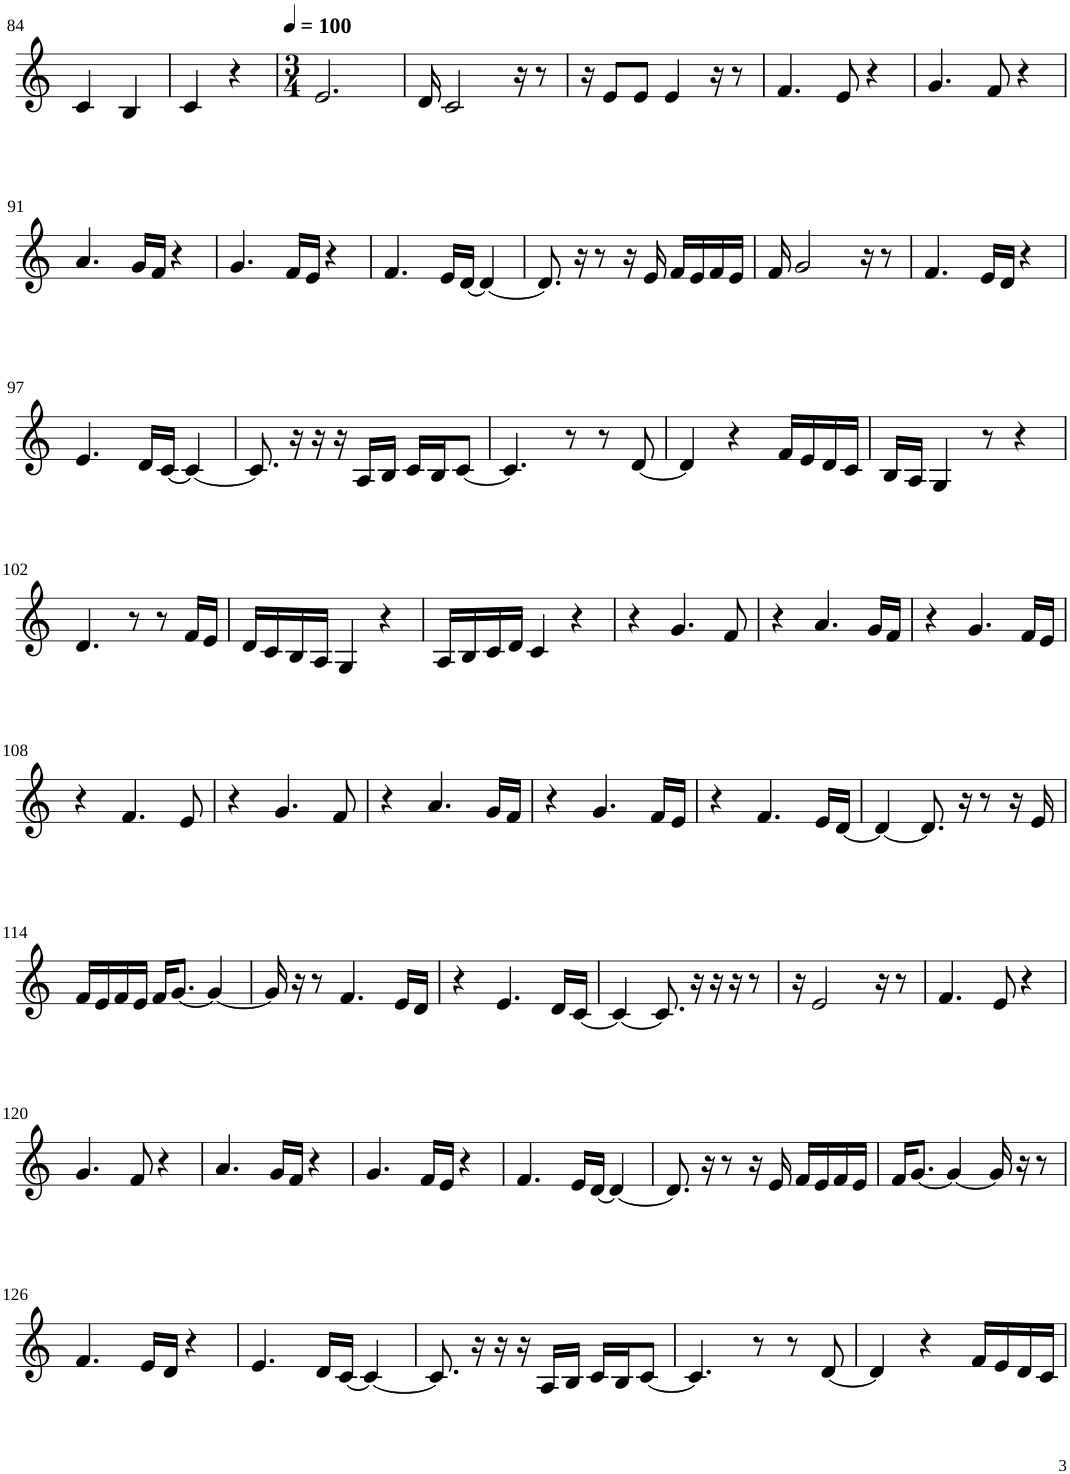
**kern
*part1
*staff1
*I"Violin
!!LO:PB:g=z
*clefG2
*k[]
*M2/4
=84
4c/
4B/
=85
4c/
4r
=86
*M3/4
*MM100
2.e/
=87
16d/
2c/
16r
8r
=88
16r
8e/L
8e/J
4e/
16r
8r
=89
4.f/
8e/
4r
=90
4.g/
8f/
4r
!!LO:LB:g=z
=91
4.a/
16g/LL
16f/JJ
4r
=92
4.g/
16f/LL
16e/JJ
4r
=93
4.f/
16e/LL
[16d/JJ
4d/_
=94
8.d/]
16r
8r
16r
16e/
16f/LL
16e/
16f/
16e/JJ
=95
16f/
2g/
16r
8r
=96
4.f/
16e/LL
16d/JJ
4r
!!LO:LB:g=z
=97
4.e/
16d/LL
[16c/JJ
4c/_
=98
8.c/]
16r
16r
16r
16A/LL
16B/JJ
16c/LL
16B/J
[8c/J
=99
4.c/]
8r
8r
[8d/
=100
4d/]
4r
16f/LL
16e/
16d/
16c/JJ
=101
16B/LL
16A/JJ
4G/
8r
4r
!!LO:LB:g=z
=102
4.d/
8r
8r
16f/LL
16e/JJ
=103
16d/LL
16c/
16B/
16A/JJ
4G/
4r
=104
16A/LL
16B/
16c/
16d/JJ
4c/
4r
=105
4r
4.g/
8f/
=106
4r
4.a/
16g/LL
16f/JJ
=107
4r
4.g/
16f/LL
16e/JJ
!!LO:LB:g=z
=108
4r
4.f/
8e/
=109
4r
4.g/
8f/
=110
4r
4.a/
16g/LL
16f/JJ
=111
4r
4.g/
16f/LL
16e/JJ
=112
4r
4.f/
16e/LL
[16d/JJ
=113
4d/_
8.d/]
16r
8r
16r
16e/
!!LO:LB:g=z
=114
16f/LL
16e/
16f/
16e/JJ
16f/KL
[8.g/J
4g/_
=115
16g/]
16r
8r
4.f/
16e/LL
16d/JJ
=116
4r
4.e/
16d/LL
[16c/JJ
=117
4c/_
8.c/]
16r
16r
16r
8r
=118
16r
2e/
16r
8r
=119
4.f/
8e/
4r
!!LO:LB:g=z
=120
4.g/
8f/
4r
=121
4.a/
16g/LL
16f/JJ
4r
=122
4.g/
16f/LL
16e/JJ
4r
=123
4.f/
16e/LL
[16d/JJ
4d/_
=124
8.d/]
16r
8r
16r
16e/
16f/LL
16e/
16f/
16e/JJ
=125
16f/KL
[8.g/J
4g/_
16g/]
16r
8r
!!LO:LB:g=z
=126
4.f/
16e/LL
16d/JJ
4r
=127
4.e/
16d/LL
[16c/JJ
4c/_
=128
8.c/]
16r
16r
16r
16A/LL
16B/JJ
16c/LL
16B/J
[8c/J
=129
4.c/]
8r
8r
[8d/
=130
4d/]
4r
16f/LL
16e/
16d/
16c/JJ
=
*-
